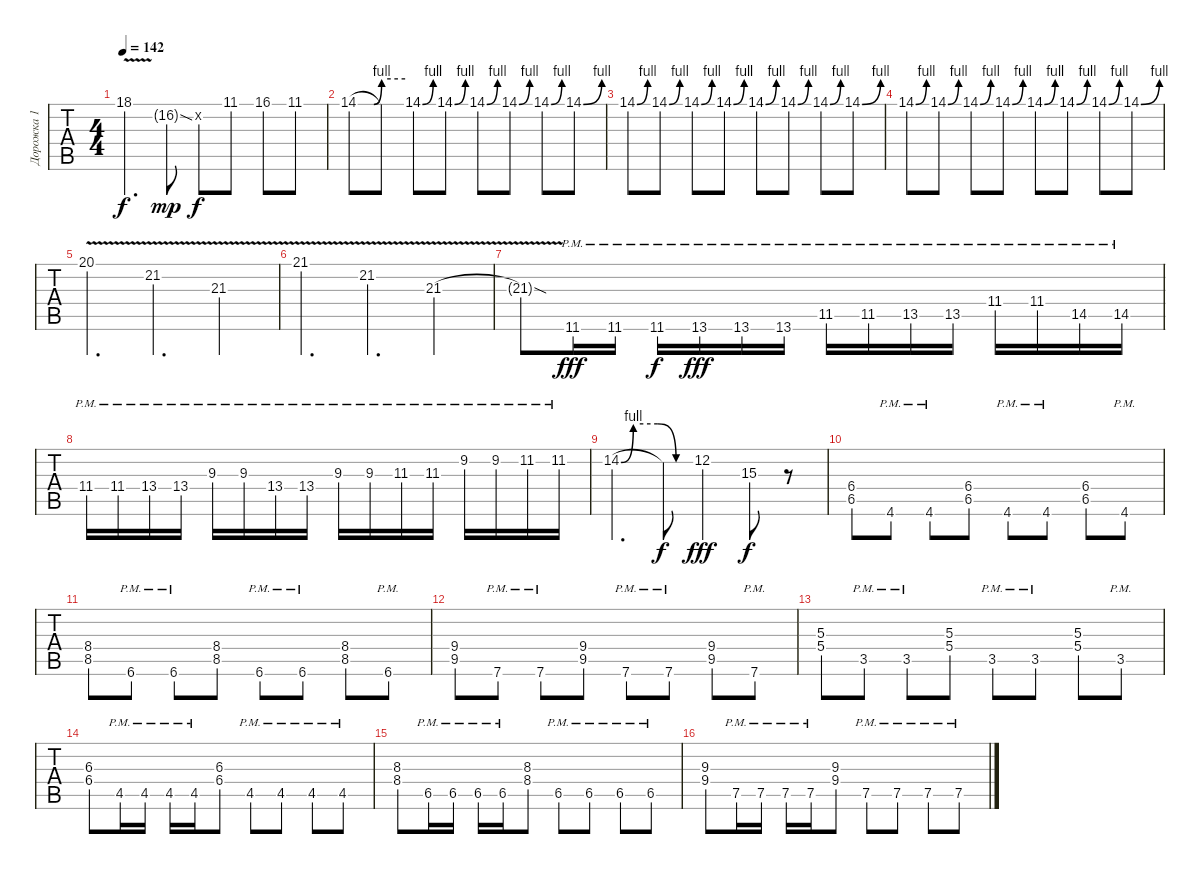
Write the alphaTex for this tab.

\track ("Дорожка 1" "Дорожка 1") {instrument electricguitarclean}
\staff {tabs}
\tuning (E4 B3 G3 D3 A2 E2) {hide}
\ts (4 4)
\tempo 142
\clef g2
\ks c
18.1{v t}.4{d dy f} 16.2{sod g}.8{dy mp} 19.2{x}.8{dy f} 11.1.8 16.1.8 11.1.8 |
14.1{be (custom 0 0 20 0 30 4 60 4)}.8 14.1{t}.8 14.1{be (bend 0 0 60 4)}.8 14.1{be (bend 0 0 60 4)}.8 14.1{be (bend 0 0 60 4)}.8 14.1{be (bend 0 0 60 4)}.8 14.1{be (bend 0 0 60 4)}.8 14.1{be (bend 0 0 60 4)}.8 |
14.1{be (bend 0 0 60 4)}.8 14.1{be (bend 0 0 60 4)}.8 14.1{be (bend 0 0 60 4)}.8 14.1{be (bend 0 0 60 4)}.8 14.1{be (bend 0 0 60 4)}.8 14.1{be (bend 0 0 60 4)}.8 14.1{be (bend 0 0 60 4)}.8 14.1{be (bend 0 0 60 4)}.8 |
14.1{be (bend 0 0 60 4)}.8 14.1{be (bend 0 0 60 4)}.8 14.1{be (bend 0 0 60 4)}.8 14.1{be (bend 0 0 60 4)}.8 14.1{be (bend 0 0 60 4)}.8 14.1{be (bend 0 0 60 4)}.8 14.1{be (bend 0 0 60 4)}.8 14.1{be (bend 0 0 60 4)}.8 |
20.1{v}.4{d} 21.2{v}.4{d} 21.3{v}.4 |
21.1{v}.4{d} 21.2{v}.4{d} 21.3{v}.4 |
21.3{sod t}.8 11.6{pm st}.16{dy fff} 11.6{pm st}.16 11.6{pm st}.16{dy f} 13.6{pm st}.16{dy fff} 13.6{pm st}.16 13.6{pm st}.16 11.5{pm st}.16 11.5{pm st}.16 13.5{pm st}.16 13.5{pm st}.16 11.4{pm st}.16 11.4{pm st}.16 14.5{pm st}.16 14.5{pm st}.16 |
11.4{pm st}.16 11.4{pm st}.16 13.4{pm st}.16 13.4{pm st}.16 9.3{pm st}.16 9.3{pm st}.16 13.4{pm st}.16 13.4{pm st}.16 9.3{pm st}.16 9.3{pm st}.16 11.3{pm st}.16 11.3{pm st}.16 9.2{pm st}.16 9.2{pm st}.16 11.2{pm st}.16 11.2{pm st}.16 |
14.2{be (custom 0 0 10 4 30 4 45 0 60 0)}.4{d} 14.2{t}.8{dy f} 12.2.4{dy fff} 15.3.8{dy f} r.8{volume 10 balance 8 instrument electricguitarclean} |
(6.4 6.5).8 4.6{pm}.8 4.6{pm}.8 (6.4 6.5).8 4.6{pm}.8 4.6{pm}.8 (6.4 6.5).8 4.6{pm}.8 |
(8.4 8.5).8 6.6{pm}.8 6.6{pm}.8 (8.4 8.5).8 6.6{pm}.8 6.6{pm}.8 (8.4 8.5).8 6.6{pm}.8 |
(9.4 9.5).8 7.6{pm}.8 7.6{pm}.8 (9.4 9.5).8 7.6{pm}.8 7.6{pm}.8 (9.4 9.5).8 7.6{pm}.8 |
(5.3 5.4).8 3.5{pm}.8 3.5{pm}.8 (5.3 5.4).8 3.5{pm}.8 3.5{pm}.8 (5.3 5.4).8 3.5{pm}.8 |
(6.3 6.4).8 4.5{pm}.16 4.5{pm}.16 4.5{pm}.16 4.5{pm}.16 (6.3 6.4).8 4.5{pm}.8 4.5{pm}.8 4.5{pm}.8 4.5{pm}.8 |
(8.3 8.4).8 6.5{pm}.16 6.5{pm}.16 6.5{pm}.16 6.5{pm}.16 (8.3 8.4).8 6.5{pm}.8 6.5{pm}.8 6.5{pm}.8 6.5{pm}.8 |
(9.3 9.4).8 7.5{pm}.16 7.5{pm}.16 7.5{pm}.16 7.5{pm}.16 (9.3 9.4).8 7.5{pm}.8 7.5{pm}.8 7.5{pm}.8 7.5{pm}.8
